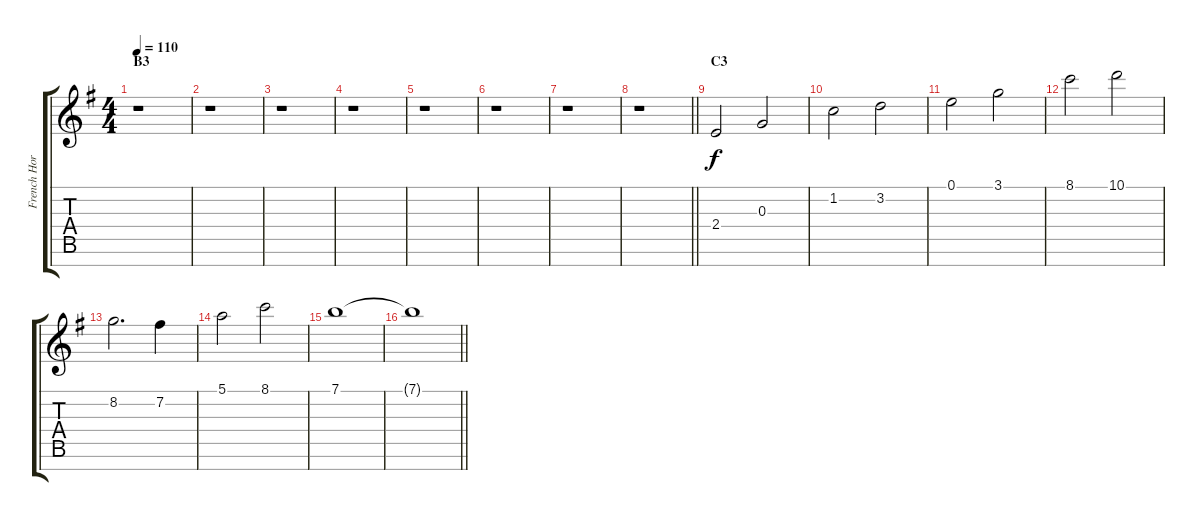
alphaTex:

\track ("French Horn" "French Hor") {instrument frenchhorn}
\staff {score tabs}
\tuning (E5 B4 G4 D4 A3 E3 B2) {hide}
\ts (4 4)
\section ("" "B3")
\tempo 110
\clef g2
\ks g
r.1{dy f} |
r.1 |
r.1 |
r.1 |
r.1 |
r.1 |
r.1 |
\barLineRight lightlight
r.1 |
\section ("" "C3")
2.4.2 0.3.2 |
1.2.2 3.2.2 |
0.1.2 3.1.2 |
8.1.2 10.1.2 |
8.2.2{d} 7.2.4 |
5.1.2 8.1.2 |
7.1.1 |
\barLineRight lightlight
7.1{t}.1
